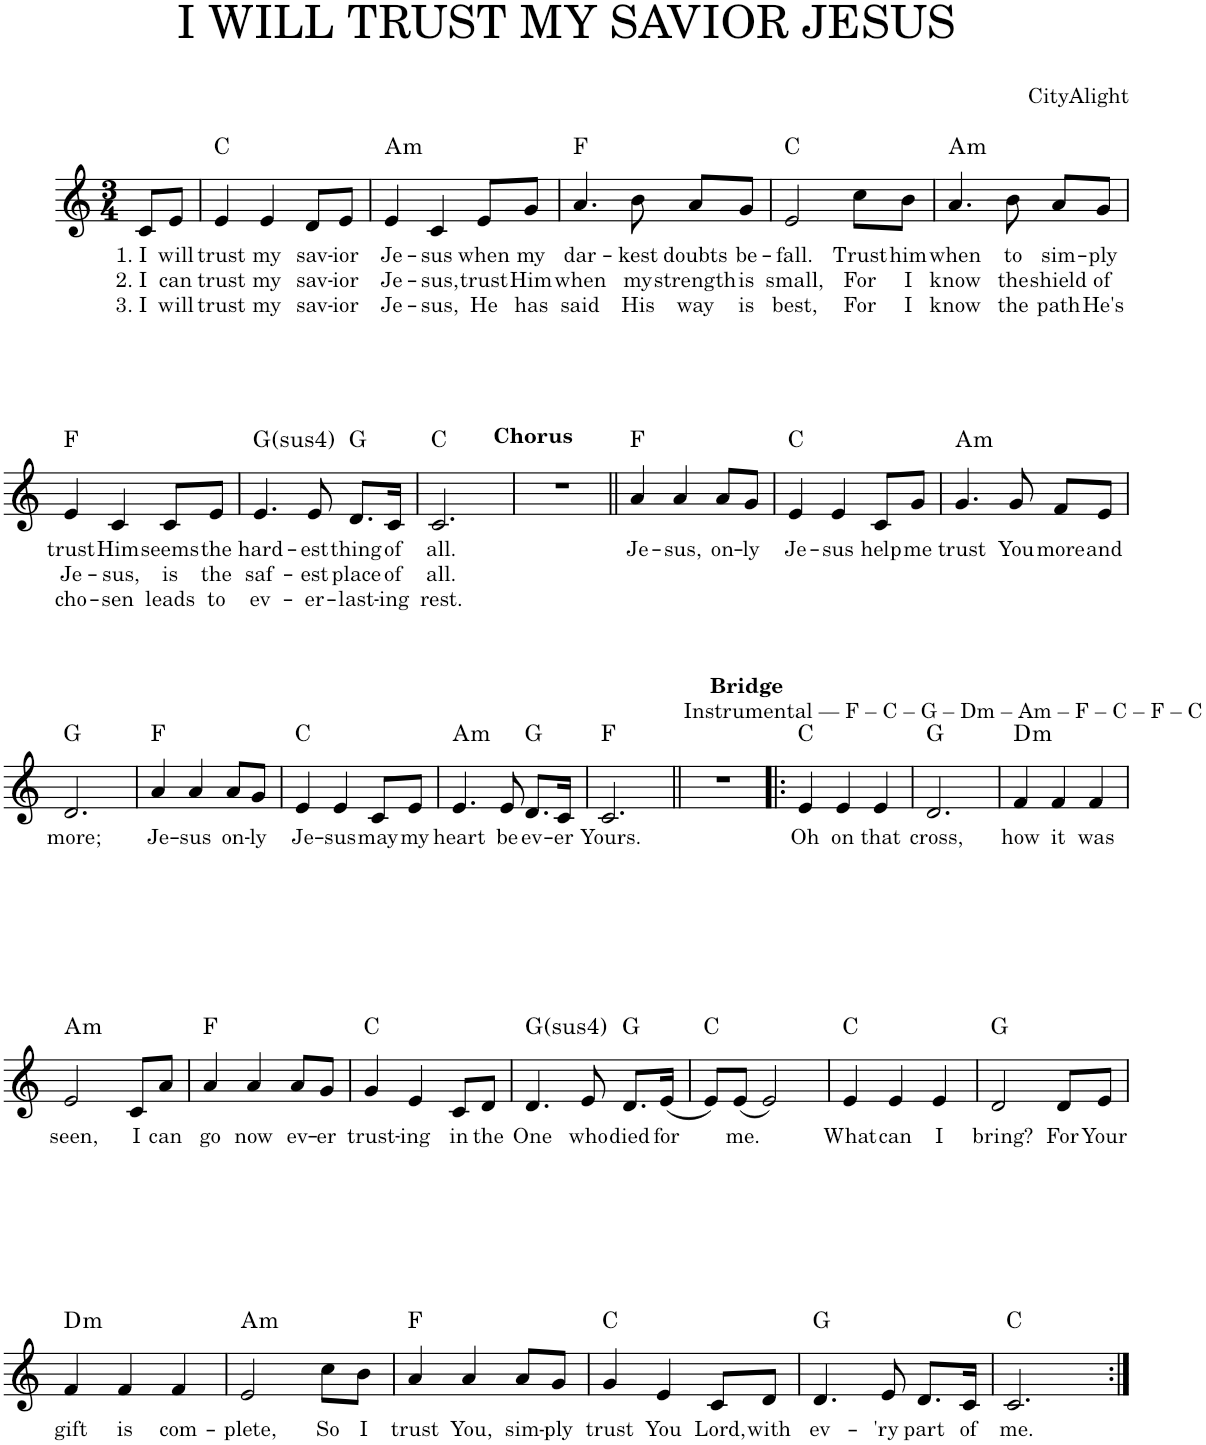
**kern	**text	**text	**text	**harte
*part1	*part1	*part1	*part1	*part1
*staff1	*staff1	*staff1	*staff1	*
*I"Piano	*	*	*	*
*I'Pno.	*	*	*	*
*clefG2	*	*	*	*
*k[]	*	*	*	*
*M3/4	*	*	*	*
=	=	=	=	=
!	!LO:LY:b	!LO:LY:b	!LO:LY:b	!
8c/L	1. I	2. I	3. I	.
!	!LO:LY:b	!LO:LY:b	!LO:LY:b	!
8e/J	will	can	will	.
=1	=1	=1	=1	=1
!	!LO:LY:b	!LO:LY:b	!LO:LY:b	!
4e/	trust	trust	trust	C:maj
!	!LO:LY:b	!LO:LY:b	!LO:LY:b	!
4e/	my	my	my	.
!	!LO:LY:b	!LO:LY:b	!LO:LY:b	!
8d/L	sav-	sav-	sav-	.
!	!LO:LY:b	!LO:LY:b	!LO:LY:b	!
8e/J	-ior	-ior	-ior	.
=2	=2	=2	=2	=2
!	!LO:LY:b	!LO:LY:b	!LO:LY:b	!LO:H:kt=m
4e/	Je-	Je-	Je-	A:min
!	!LO:LY:b	!LO:LY:b	!LO:LY:b	!
4c/	-sus	-sus,	-sus,	.
!	!LO:LY:b	!LO:LY:b	!LO:LY:b	!
8e/L	when	trust	He	.
!	!LO:LY:b	!LO:LY:b	!LO:LY:b	!
8g/J	my	Him	has	.
=3	=3	=3	=3	=3
!	!LO:LY:b	!LO:LY:b	!LO:LY:b	!
4.a/	dar-	when	said	F:maj
!	!LO:LY:b	!LO:LY:b	!LO:LY:b	!
8b\	-kest	my	His	.
!	!LO:LY:b	!LO:LY:b	!LO:LY:b	!
8a/L	doubts	strength	way	.
!	!LO:LY:b	!LO:LY:b	!LO:LY:b	!
8g/J	be-	is	is	.
=4	=4	=4	=4	=4
!	!LO:LY:b	!LO:LY:b	!LO:LY:b	!
2e/	-fall.	small,	best,	C:maj
!	!LO:LY:b	!LO:LY:b	!LO:LY:b	!
8cc\L	Trust	For	For	.
!	!LO:LY:b	!LO:LY:b	!LO:LY:b	!
8b\J	him	I	I	.
=5	=5	=5	=5	=5
!	!LO:LY:b	!LO:LY:b	!LO:LY:b	!LO:H:kt=m
4.a/	when	know	know	A:min
!	!LO:LY:b	!LO:LY:b	!LO:LY:b	!
8b\	to	the	the	.
!	!LO:LY:b	!LO:LY:b	!LO:LY:b	!
8a/L	sim-	shield	path	.
!	!LO:LY:b	!LO:LY:b	!LO:LY:b	!
8g/J	-ply	of	He's	.
!!LO:LB:g=z
=6	=6	=6	=6	=6
!	!LO:LY:b	!LO:LY:b	!LO:LY:b	!
4e/	trust	Je-	cho-	F:maj
!	!LO:LY:b	!LO:LY:b	!LO:LY:b	!
4c/	Him	-sus,	-sen	.
!	!LO:LY:b	!LO:LY:b	!LO:LY:b	!
8c/L	seems	is	leads	.
!	!LO:LY:b	!LO:LY:b	!LO:LY:b	!
8e/J	the	the	to	.
=7	=7	=7	=7	=7
!	!LO:LY:b	!LO:LY:b	!LO:LY:b	!LO:H:kt=4
4.e/	hard-	saf-	ev-	G:sus4
!	!LO:LY:b	!LO:LY:b	!LO:LY:b	!
8e/	-est	-est	-er-	.
!	!LO:LY:b	!LO:LY:b	!LO:LY:b	!
8.d/L	thing	place	-last-	G:maj
!	!LO:LY:b	!LO:LY:b	!LO:LY:b	!
16c/Jk	of	of	-ing	.
=8	=8	=8	=8	=8
!	!LO:LY:b	!LO:LY:b	!LO:LY:b	!
2.c/	all.	all.	rest.	C:maj
=9	=9	=9	=9	=9
!LO:TX:a:B:t=Chorus	!	!	!	!
2.r	.	.	.	.
=10||	=10||	=10||	=10||	=10||
!	!LO:LY:b	!	!	!
4a/	Je-	.	.	F:maj
!	!LO:LY:b	!	!	!
4a/	-sus,	.	.	.
!	!LO:LY:b	!	!	!
8a/L	on-	.	.	.
!	!LO:LY:b	!	!	!
8g/J	-ly	.	.	.
=11	=11	=11	=11	=11
!	!LO:LY:b	!	!	!
4e/	Je-	.	.	C:maj
!	!LO:LY:b	!	!	!
4e/	-sus	.	.	.
!	!LO:LY:b	!	!	!
8c/L	help	.	.	.
!	!LO:LY:b	!	!	!
8g/J	me	.	.	.
=12	=12	=12	=12	=12
!	!LO:LY:b	!	!	!LO:H:kt=m
4.g/	trust	.	.	A:min
!	!LO:LY:b	!	!	!
8g/	You	.	.	.
!	!LO:LY:b	!	!	!
8f/L	more	.	.	.
!	!LO:LY:b	!	!	!
8e/J	and	.	.	.
!!LO:LB:g=z
=13	=13	=13	=13	=13
!	!LO:LY:b	!	!	!
2.d/	more;	.	.	G:maj
=14	=14	=14	=14	=14
!	!LO:LY:b	!	!	!
4a/	Je-	.	.	F:maj
!	!LO:LY:b	!	!	!
4a/	-sus	.	.	.
!	!LO:LY:b	!	!	!
8a/L	on-	.	.	.
!	!LO:LY:b	!	!	!
8g/J	-ly	.	.	.
=15	=15	=15	=15	=15
!	!LO:LY:b	!	!	!
4e/	Je-	.	.	C:maj
!	!LO:LY:b	!	!	!
4e/	-sus	.	.	.
!	!LO:LY:b	!	!	!
8c/L	may	.	.	.
!	!LO:LY:b	!	!	!
8e/J	my	.	.	.
=16	=16	=16	=16	=16
!	!LO:LY:b	!	!	!LO:H:kt=m
4.e/	heart	.	.	A:min
!	!LO:LY:b	!	!	!
8e/	be	.	.	.
!	!LO:LY:b	!	!	!
8.d/L	ev-	.	.	G:maj
!	!LO:LY:b	!	!	!
16c/Jk	-er	.	.	.
=17	=17	=17	=17	=17
!	!LO:LY:b	!	!	!
2.c/	Yours.	.	.	F:maj
=18||	=18||	=18||	=18||	=18||
!LO:TX:a:t=Instrumental — F – C – G – Dm – Am – F – C – F – C	!	!	!	!
2.r	.	.	.	.
=19!|:	=19!|:	=19!|:	=19!|:	=19!|:
!LO:TX:a:B:t=Bridge	!	!	!	!
!	!LO:LY:b	!	!	!
4e/	Oh	.	.	C:maj
!	!LO:LY:b	!	!	!
4e/	on	.	.	.
!	!LO:LY:b	!	!	!
4e/	that	.	.	.
=20	=20	=20	=20	=20
!	!LO:LY:b	!	!	!
2.d/	cross,	.	.	G:maj
=21	=21	=21	=21	=21
!	!LO:LY:b	!	!	!LO:H:kt=m
4f/	how	.	.	D:min
!	!LO:LY:b	!	!	!
4f/	it	.	.	.
!	!LO:LY:b	!	!	!
4f/	was	.	.	.
!!LO:LB:g=z
=22	=22	=22	=22	=22
!	!LO:LY:b	!	!	!LO:H:kt=m
2e/	seen,	.	.	A:min
!	!LO:LY:b	!	!	!
8c/L	I	.	.	.
!	!LO:LY:b	!	!	!
8a/J	can	.	.	.
=23	=23	=23	=23	=23
!	!LO:LY:b	!	!	!
4a/	go	.	.	F:maj
!	!LO:LY:b	!	!	!
4a/	now	.	.	.
!	!LO:LY:b	!	!	!
8a/L	ev-	.	.	.
!	!LO:LY:b	!	!	!
8g/J	-er	.	.	.
=24	=24	=24	=24	=24
!	!LO:LY:b	!	!	!
4g/	trust-	.	.	C:maj
!	!LO:LY:b	!	!	!
4e/	-ing	.	.	.
!	!LO:LY:b	!	!	!
8c/L	in	.	.	.
!	!LO:LY:b	!	!	!
8d/J	the	.	.	.
=25	=25	=25	=25	=25
!	!LO:LY:b	!	!	!LO:H:kt=4
4.d/	One	.	.	G:sus4
!	!LO:LY:b	!	!	!
8e/	who	.	.	.
!	!LO:LY:b	!	!	!
8.d/L	died	.	.	G:maj
!	!LO:LY:b	!	!	!
(16e/Jk	for	.	.	.
=26	=26	=26	=26	=26
8e/L)	.	.	.	C:maj
!	!LO:LY:b	!	!	!
(8e/J	me.	.	.	.
2e/)	.	.	.	.
=27	=27	=27	=27	=27
!	!LO:LY:b	!	!	!
4e/	What	.	.	C:maj
!	!LO:LY:b	!	!	!
4e/	can	.	.	.
!	!LO:LY:b	!	!	!
4e/	I	.	.	.
=28	=28	=28	=28	=28
!	!LO:LY:b	!	!	!
2d/	bring?	.	.	G:maj
!	!LO:LY:b	!	!	!
8d/L	For	.	.	.
!	!LO:LY:b	!	!	!
8e/J	Your	.	.	.
!!LO:LB:g=z
=29	=29	=29	=29	=29
!	!LO:LY:b	!	!	!LO:H:kt=m
4f/	gift	.	.	D:min
!	!LO:LY:b	!	!	!
4f/	is	.	.	.
!	!LO:LY:b	!	!	!
4f/	com-	.	.	.
=30	=30	=30	=30	=30
!	!LO:LY:b	!	!	!LO:H:kt=m
2e/	-plete,	.	.	A:min
!	!LO:LY:b	!	!	!
8cc\L	So	.	.	.
!	!LO:LY:b	!	!	!
8b\J	I	.	.	.
=31	=31	=31	=31	=31
!	!LO:LY:b	!	!	!
4a/	trust	.	.	F:maj
!	!LO:LY:b	!	!	!
4a/	You,	.	.	.
!	!LO:LY:b	!	!	!
8a/L	sim-	.	.	.
!	!LO:LY:b	!	!	!
8g/J	-ply	.	.	.
=32	=32	=32	=32	=32
!	!LO:LY:b	!	!	!
4g/	trust	.	.	C:maj
!	!LO:LY:b	!	!	!
4e/	You	.	.	.
!	!LO:LY:b	!	!	!
8c/L	Lord,	.	.	.
!	!LO:LY:b	!	!	!
8d/J	with	.	.	.
=33	=33	=33	=33	=33
!	!LO:LY:b	!	!	!
4.d/	ev-	.	.	G:maj
!	!LO:LY:b	!	!	!
8e/	-'ry	.	.	.
!	!LO:LY:b	!	!	!
8.d/L	part	.	.	.
!	!LO:LY:b	!	!	!
16c/Jk	of	.	.	.
=34	=34	=34	=34	=34
!	!LO:LY:b	!	!	!
2.c/	me.	.	.	C:maj
=:|!	=:|!	=:|!	=:|!	=:|!
*-	*-	*-	*-	*-
